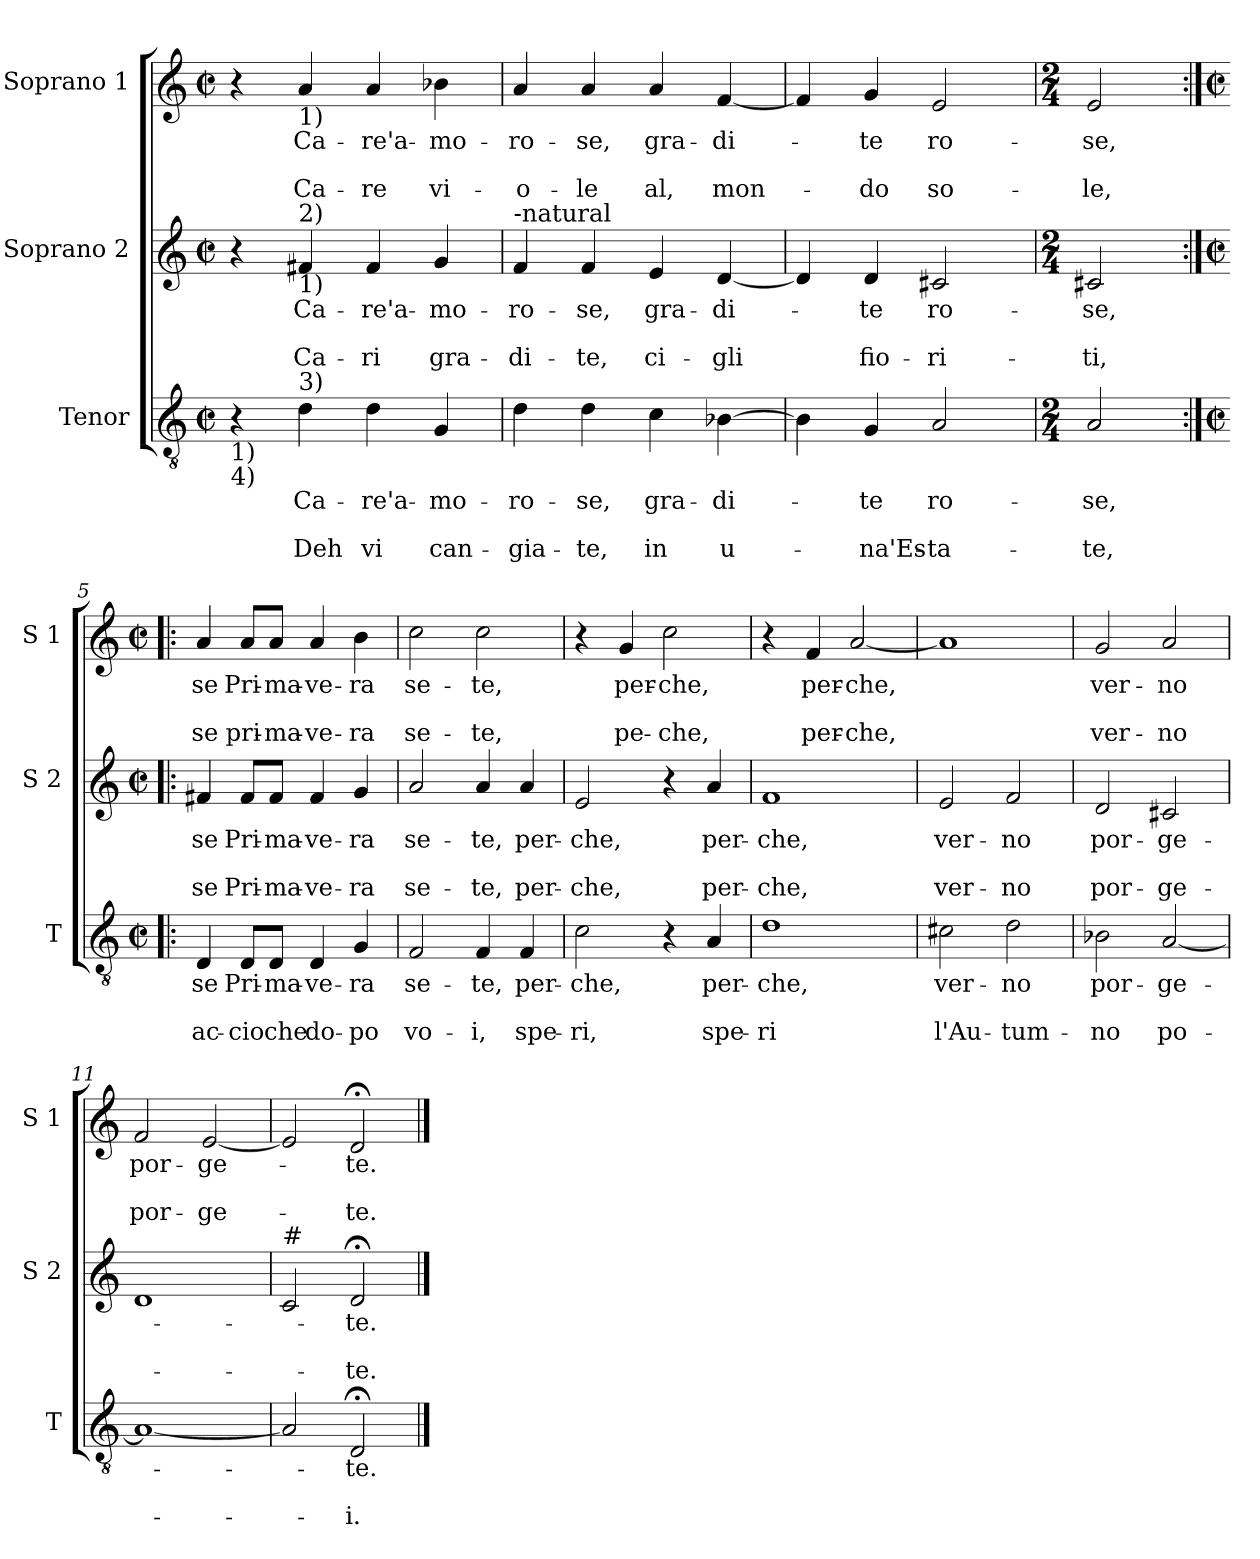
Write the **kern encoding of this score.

**kern	**text	**text	**text	**kern	**text	**text	**text	**kern	**text	**text	**text
*part3	*part3	*part3	*part3	*part2	*part2	*part2	*part2	*part1	*part1	*part1	*part1
*staff3	*staff3	*staff3	*staff3	*staff2	*staff2	*staff2	*staff2	*staff1	*staff1	*staff1	*staff1
*I"Tenor	*	*	*	*I"Soprano 2	*	*	*	*I"Soprano 1	*	*	*
*I'T	*	*	*	*I'S 2	*	*	*	*I'S 1	*	*	*
*clefGv2	*	*	*	*clefG2	*	*	*	*clefG2	*	*	*
*k[]	*	*	*	*k[]	*	*	*	*k[]	*	*	*
*C:	*	*	*	*C:	*	*	*	*C:	*	*	*
*M2/2	*	*	*	*M2/2	*	*	*	*M2/2	*	*	*
*met(c|)	*	*	*	*met(c|)	*	*	*	*met(c|)	*	*	*
=1	=1	=1	=1	=1	=1	=1	=1	=1	=1	=1	=1
!LO:TX:b:t=1)	!	!	!	!	!	!	!	!	!	!	!
!LO:TX:b:t=4)	!	!	!	!	!	!	!	!	!	!	!
4r	.	.	.	4r	.	.	.	4r	.	.	.
!	!	!	!	!	!	!	!	!LO:TX:b:t=1)	!	!	!
!	!	!	!	!LO:TX:a:t=2)	!	!	!	!	!	!	!
!	!	!	!	!LO:TX:b:t=1)	!	!	!	!	!	!	!
!LO:TX:a:t=3)	!	!	!	!	!	!	!	!	!	!	!
!	!LO:LY:b	!	!LO:LY:b	!	!LO:LY:b	!	!LO:LY:b	!	!LO:LY:b	!	!LO:LY:b
4d\	Ca-	.	Deh	4f#X/	Ca-	.	Ca-	4a/	Ca-	.	Ca-
!	!LO:LY:b	!	!LO:LY:b	!	!LO:LY:b	!	!LO:LY:b	!	!LO:LY:b	!	!LO:LY:b
4d\	-re'a-	.	vi	4f#/	-re'a-	.	-ri	4a/	-re'a-	.	-re
!	!LO:LY:b	!	!LO:LY:b	!	!LO:LY:b	!	!LO:LY:b	!	!LO:LY:b	!	!LO:LY:b
4G/	-mo-	.	can-	4g/	-mo-	.	gra-	4b-X\	-mo-	.	vi-
=2	=2	=2	=2	=2	=2	=2	=2	=2	=2	=2	=2
!	!	!	!	!LO:TX:a:t=-natural	!	!	!	!	!	!	!
!	!LO:LY:b	!	!LO:LY:b	!	!LO:LY:b	!	!LO:LY:b	!	!LO:LY:b	!	!LO:LY:b
4d\	-ro-	.	-gia-	4f/	-ro-	.	-di-	4a/	-ro-	.	-o-
!	!LO:LY:b	!	!LO:LY:b	!	!LO:LY:b	!	!LO:LY:b	!	!LO:LY:b	!	!LO:LY:b
4d\	-se,	.	-te,	4f/	-se,	.	-te,	4a/	-se,	.	-le
!	!LO:LY:b	!	!LO:LY:b	!	!LO:LY:b	!	!LO:LY:b	!	!LO:LY:b	!	!LO:LY:b
4c\	gra-	.	in	4e/	gra-	.	ci-	4a/	gra-	.	al,
!	!LO:LY:b	!	!LO:LY:b	!	!LO:LY:b	!	!LO:LY:b	!	!LO:LY:b	!	!LO:LY:b
[4B-X\	-di-	.	u-	[4d/	-di-	.	-gli	[4f/	-di-	.	mon-
=3	=3	=3	=3	=3	=3	=3	=3	=3	=3	=3	=3
4B-\]	.	.	.	4d/]	.	.	.	4f/]	.	.	.
!	!LO:LY:b	!	!LO:LY:b	!	!LO:LY:b	!	!LO:LY:b	!	!LO:LY:b	!	!LO:LY:b
4G/	-te	.	-na'Es-	4d/	-te	.	fio-	4g/	-te	.	-do
!	!LO:LY:b	!	!LO:LY:b	!	!LO:LY:b	!	!LO:LY:b	!	!LO:LY:b	!	!LO:LY:b
2A/	ro-	.	-ta-	2c#X/	ro-	.	-ri-	2e/	ro-	.	so-
=4	=4	=4	=4	=4	=4	=4	=4	=4	=4	=4	=4
*M2/4	*	*	*	*M2/4	*	*	*	*M2/4	*	*	*
!	!LO:LY:b	!	!LO:LY:b	!	!LO:LY:b	!	!LO:LY:b	!	!LO:LY:b	!	!LO:LY:b
2A/	-se,	.	-te,	2c#X/	-se,	.	-ti,	2e/	-se,	.	-le,
!!LO:LB:g=z
=5:|!|:	=5:|!|:	=5:|!|:	=5:|!|:	=5:|!|:	=5:|!|:	=5:|!|:	=5:|!|:	=5:|!|:	=5:|!|:	=5:|!|:	=5:|!|:
*M2/2	*	*	*	*M2/2	*	*	*	*M2/2	*	*	*
*met(c|)	*	*	*	*met(c|)	*	*	*	*met(c|)	*	*	*
!	!LO:LY:b	!	!LO:LY:b	!	!LO:LY:b	!	!LO:LY:b	!	!LO:LY:b	!	!LO:LY:b
4D/	se	.	ac-	4f#X/	se	.	se	4a/	se	.	se
!	!LO:LY:b	!	!LO:LY:b	!	!LO:LY:b	!	!LO:LY:b	!	!LO:LY:b	!	!LO:LY:b
8D/L	Pri-	.	-cio	8f#/L	Pri-	.	Pri-	8a/L	Pri-	.	pri-
!	!LO:LY:b	!	!LO:LY:b	!	!LO:LY:b	!	!LO:LY:b	!	!LO:LY:b	!	!LO:LY:b
8D/J	-ma-	.	che	8f#/J	-ma-	.	-ma-	8a/J	-ma-	.	-ma-
!	!LO:LY:b	!	!LO:LY:b	!	!LO:LY:b	!	!LO:LY:b	!	!LO:LY:b	!	!LO:LY:b
4D/	-ve-	.	do-	4f#/	-ve-	.	-ve-	4a/	-ve-	.	-ve-
!	!LO:LY:b	!	!LO:LY:b	!	!LO:LY:b	!	!LO:LY:b	!	!LO:LY:b	!	!LO:LY:b
4G/	-ra	.	-po	4g/	-ra	.	-ra	4b\	-ra	.	-ra
=6	=6	=6	=6	=6	=6	=6	=6	=6	=6	=6	=6
!	!LO:LY:b	!	!LO:LY:b	!	!LO:LY:b	!	!LO:LY:b	!	!LO:LY:b	!	!LO:LY:b
2F/	se-	.	vo-	2a/	se-	.	se-	2cc\	se-	.	se-
!	!LO:LY:b	!	!LO:LY:b	!	!LO:LY:b	!	!LO:LY:b	!	!LO:LY:b	!	!LO:LY:b
4F/	-te,	.	-i,	4a/	-te,	.	-te,	2cc\	-te,	.	-te,
!	!LO:LY:b	!	!LO:LY:b	!	!LO:LY:b	!	!LO:LY:b	!	!	!	!
4F/	per-	.	spe-	4a/	per-	.	per-	.	.	.	.
=7	=7	=7	=7	=7	=7	=7	=7	=7	=7	=7	=7
!	!LO:LY:b	!	!LO:LY:b	!	!LO:LY:b	!	!LO:LY:b	!	!	!	!
2c\	-che,	.	-ri,	2e/	-che,	.	-che,	4r	.	.	.
!	!	!	!	!	!	!	!	!	!LO:LY:b	!	!LO:LY:b
.	.	.	.	.	.	.	.	4g/	per-	.	pe-
!	!	!	!	!	!	!	!	!	!LO:LY:b	!	!LO:LY:b
4r	.	.	.	4r	.	.	.	2cc\	-che,	.	-che,
!	!LO:LY:b	!	!LO:LY:b	!	!LO:LY:b	!	!LO:LY:b	!	!	!	!
4A/	per-	.	spe-	4a/	per-	.	per-	.	.	.	.
=8	=8	=8	=8	=8	=8	=8	=8	=8	=8	=8	=8
!	!LO:LY:b	!	!LO:LY:b	!	!LO:LY:b	!	!LO:LY:b	!	!	!	!
1d	-che,	.	-ri	1f	-che,	.	-che,	4r	.	.	.
!	!	!	!	!	!	!	!	!	!LO:LY:b	!	!LO:LY:b
.	.	.	.	.	.	.	.	4f/	per-	.	per-
!	!	!	!	!	!	!	!	!	!LO:LY:b	!	!LO:LY:b
.	.	.	.	.	.	.	.	[2a/	-che,	.	-che,
!!LO:PB:g=z
=9	=9	=9	=9	=9	=9	=9	=9	=9	=9	=9	=9
!	!LO:LY:b	!	!LO:LY:b	!	!LO:LY:b	!	!LO:LY:b	!	!	!	!
2c#X\	ver-	.	l'Au-	2e/	ver-	.	ver-	1a]	.	.	.
!	!LO:LY:b	!	!LO:LY:b	!	!LO:LY:b	!	!LO:LY:b	!	!	!	!
2d\	-no	.	-tum-	2f/	-no	.	-no	.	.	.	.
=10	=10	=10	=10	=10	=10	=10	=10	=10	=10	=10	=10
!	!LO:LY:b	!	!LO:LY:b	!	!LO:LY:b	!	!LO:LY:b	!	!LO:LY:b	!	!LO:LY:b
2B-X\	por-	.	-no	2d/	por-	.	por-	2g/	ver-	.	ver-
!	!LO:LY:b	!	!LO:LY:b	!	!LO:LY:b	!	!LO:LY:b	!	!LO:LY:b	!	!LO:LY:b
[2A/	-ge-	.	po-	2c#X/	-ge-	.	-ge-	2a/	-no	.	-no
=11	=11	=11	=11	=11	=11	=11	=11	=11	=11	=11	=11
!	!	!	!	!	!	!	!	!	!LO:LY:b	!	!LO:LY:b
1A_	.	.	.	1d	.	.	.	2f/	por-	.	por-
!	!	!	!	!	!	!	!	!	!LO:LY:b	!	!LO:LY:b
.	.	.	.	.	.	.	.	[2e/	-ge-	.	-ge-
=12	=12	=12	=12	=12	=12	=12	=12	=12	=12	=12	=12
!	!	!	!	!LO:TX:a:t=#	!	!	!	!	!	!	!
2A/]	.	.	.	2c/	.	.	.	2e/]	.	.	.
!	!LO:LY:b	!	!LO:LY:b	!	!LO:LY:b	!	!LO:LY:b	!	!LO:LY:b	!	!LO:LY:b
2D;</	-te.	.	-i.	2d;</	-te.	.	-te.	2d;</	-te.	.	-te.
==	==	==	==	==	==	==	==	==	==	==	==
*-	*-	*-	*-	*-	*-	*-	*-	*-	*-	*-	*-
